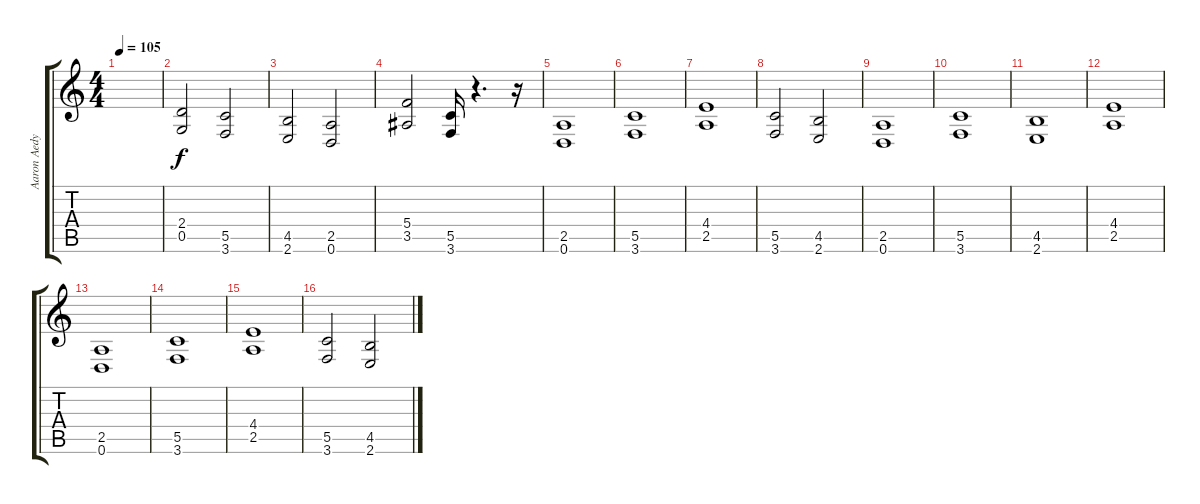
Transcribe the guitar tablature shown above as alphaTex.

\track ("Aaron Aedy" "Aaron Aedy") {instrument distortionguitar}
\staff {score tabs}
\tuning (D4 A3 F3 C3 G2 D2) {hide}
\ts (4 4)
\tempo 105
\clef g2
\ks c
|
(2.4 0.5).2 (5.5 3.6).2 |
(4.5 2.6).2 (2.5 0.6).2 |
(5.4 3.5).2 (5.5 3.6).16 r.4{d} r.16 |
(2.5 0.6).1 |
(5.5 3.6).1 |
(4.4 2.5).1 |
(5.5 3.6).2 (4.5 2.6).2 |
(2.5 0.6).1 |
(5.5 3.6).1 |
(4.5 2.6).1 |
(4.4 2.5).1 |
(2.5 0.6).1 |
(5.5 3.6).1 |
(4.4 2.5).1 |
(5.5 3.6).2 (4.5 2.6).2
